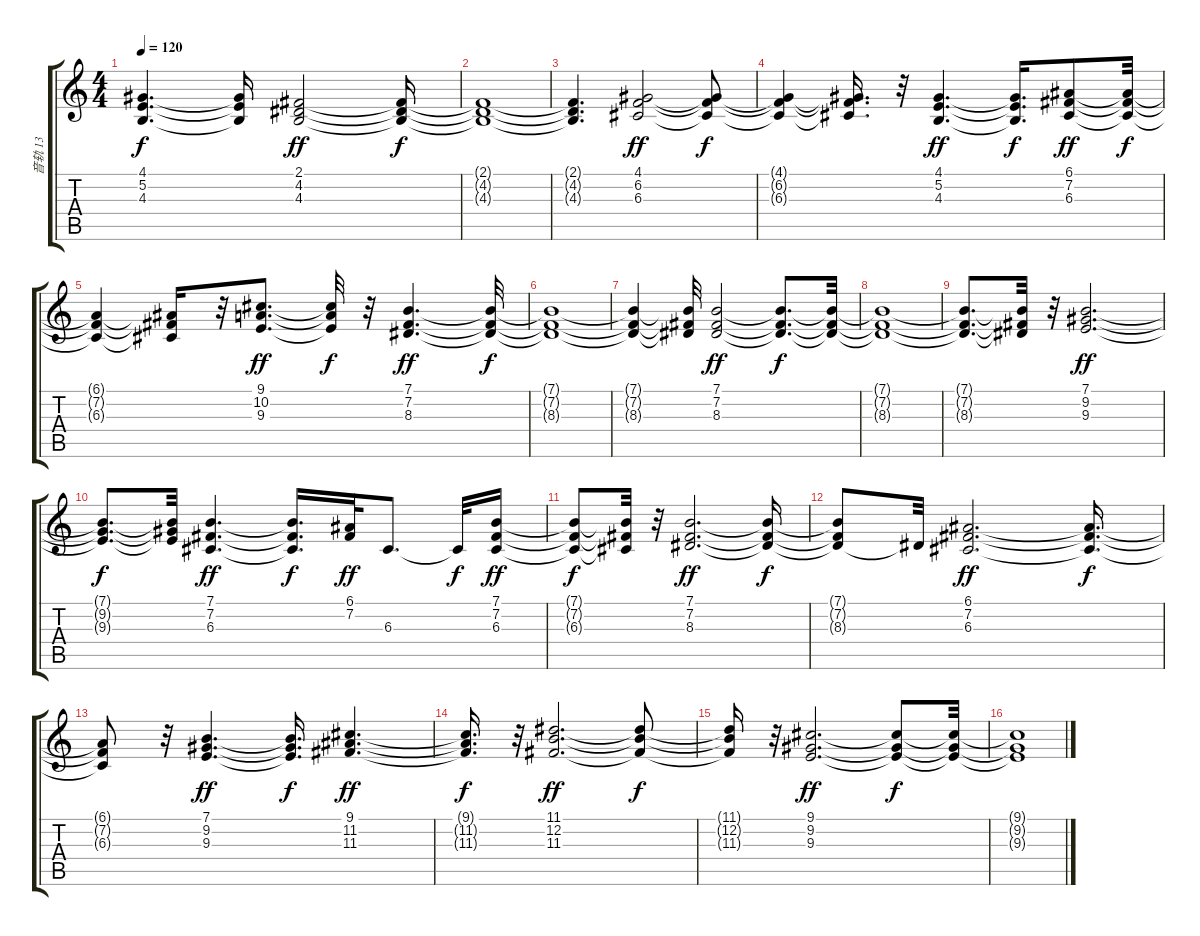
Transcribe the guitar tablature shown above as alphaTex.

\track ("音轨 13" "音轨 13") {instrument pad2warm}
\staff {score tabs}
\tuning (E4 B3 G3 D3 A2 E2) {hide}
\ts (4 4)
\tempo 120
\clef g2
\ks c
(4.1{t} 5.2{t} 4.3{t}).4{d dy f} (4.1{t} 5.2{t} 4.3{t}).16 (2.1 4.2 4.3).2{dy ff} (2.1{t} 4.2{t} 4.3{t}).16{dy f} |
(2.1{t} 4.2{t} 4.3{t}).1 |
(2.1{t} 4.2{t} 4.3{t}).4{d} (4.1 6.2 6.3).2{dy ff} (4.1{t} 6.2{t} 6.3{t}).8{dy f} |
(4.1{t} 6.2{t} 6.3{t}).4 (4.1{t} 6.2{t} 6.3{t}).16{d} r.32 (4.1 5.2 4.3).4{d dy ff} (4.1{t} 5.2{t} 4.3{t}).16{d dy f} (6.1 7.2 6.3).8{dy ff} (6.1{t} 7.2{t} 6.3{t}).32{dy f} |
(6.1{t} 7.2{t} 6.3{t}).4 (6.1{t} 7.2{t} 6.3{t}).16 r.32 (9.1 10.2 9.3).8{d dy ff} (9.1{t} 10.2{t} 9.3{t}).32{dy f} r.32 (7.1 7.2 8.3).4{d dy ff} (7.1{t} 7.2{t} 8.3{t}).32{dy f} |
(7.1{t} 7.2{t} 8.3{t}).1 |
(7.1{t} 7.2{t} 8.3{t}).4 (7.1{t} 7.2{t} 8.3{t}).32 (7.1 7.2 8.3).2{dy ff} (7.1{t} 7.2{t} 8.3{t}).8{d dy f} (7.1{t} 7.2{t} 8.3{t}).32 |
(7.1{t} 7.2{t} 8.3{t}).1 |
(7.1{t} 7.2{t} 8.3{t}).8{d} (7.1{t} 7.2{t} 8.3{t}).32 r.32 (7.1 9.2 9.3).2{d dy ff} |
(7.1{t} 9.2{t} 9.3{t}).8{d dy f} (7.1{t} 9.2{t} 9.3{t}).32 (7.1 7.2 6.3).4{d dy ff} (7.1{t} 7.2{t} 6.3{t}).16{d dy f} (6.1 7.2).32{dy ff} 6.3.8{d} 6.3{t}.32{dy f} (7.1 7.2 6.3).16{dy ff} |
(7.1{t} 7.2{t} 6.3{t}).8{dy f} (7.1{t} 7.2{t} 6.3{t}).32 r.32 (7.1 7.2 8.3).2{d dy ff} (7.1{t} 7.2{t} 8.3{t}).16{dy f} |
(7.1{t} 7.2{t} 8.3{t}).8 8.3{t}.32 (6.1 7.2 6.3).2{d dy ff} (6.1{t} 7.2{t} 6.3{t}).16{d dy f} |
(6.1{t} 7.2{t} 6.3{t}).8 r.32 (7.1 9.2 9.3).4{d dy ff} (7.1{t} 9.2{t} 9.3{t}).16{d dy f} (9.1 11.2 11.3).4{d dy ff} |
(9.1{t} 11.2{t} 11.3{t}).16{d dy f} r.32 (11.1 12.2 11.3).2{d dy ff} (11.1{t} 12.2{t} 11.3{t}).8{dy f} |
(11.1{t} 12.2{t} 11.3{t}).16 r.32 (9.1 9.2 9.3).2{d dy ff} (9.1{t} 9.2{t} 9.3{t}).8{dy f} (9.1{t} 9.2{t} 9.3{t}).32 |
(9.1{t} 9.2{t} 9.3{t}).1
